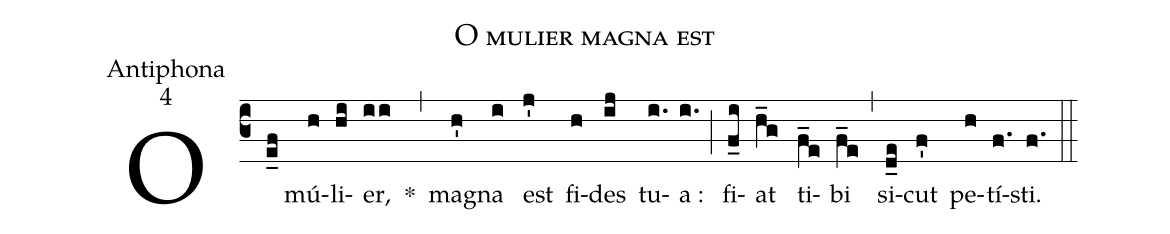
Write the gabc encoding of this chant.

name:O mulier magna est;
office-part:Antiphona;
mode:4;
%%
(c3) O(e_f) mú(h)li(hi)er,(ii) *(,) ma(h')gna(i) est(j') fi(h)des(ij) tu(i.)a :(i.) (;) fi(f_i)at(h_g) ti(f_e)bi(f_e) (,) si(d_e)cut(f') pe(h)tí(f.)sti.(f.) (::)
